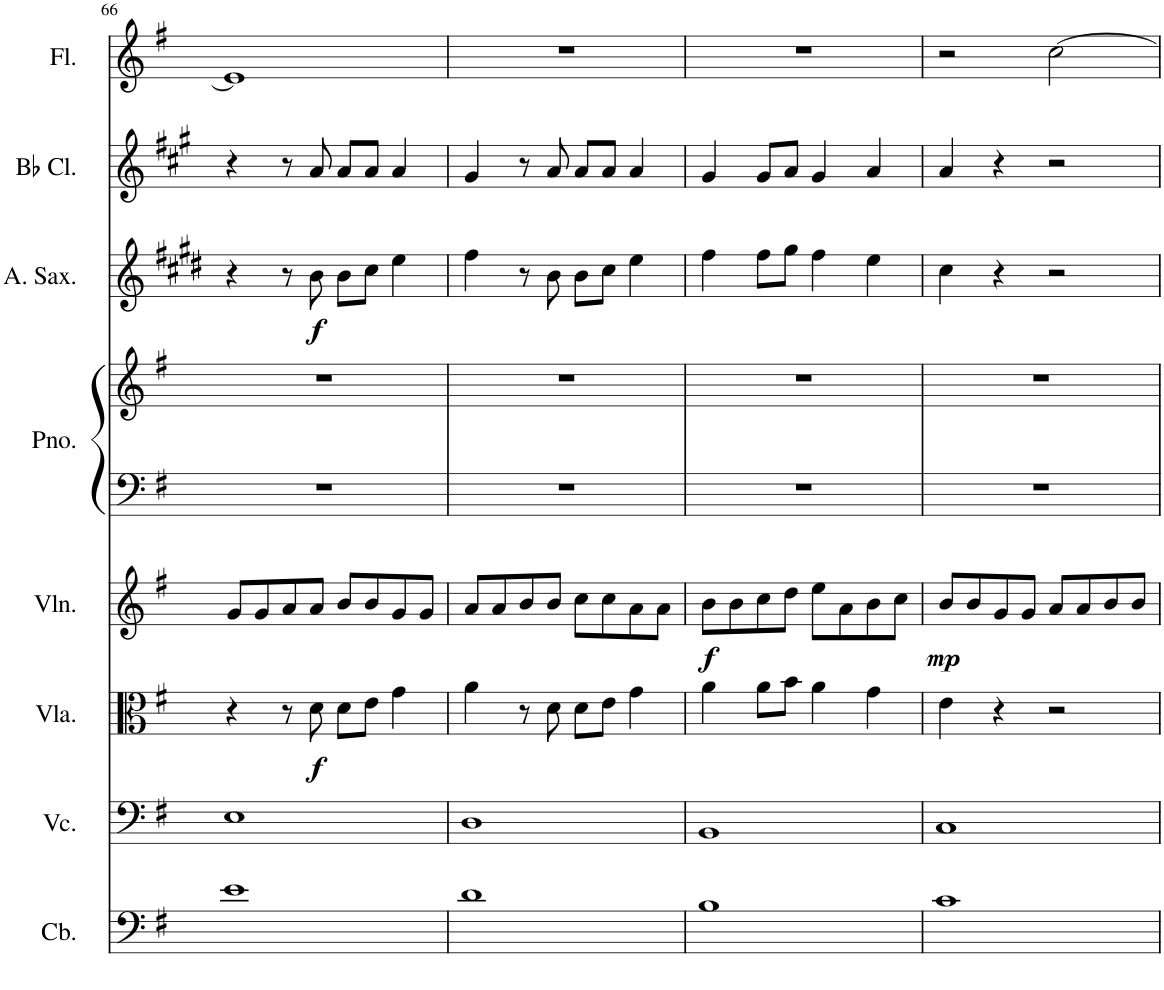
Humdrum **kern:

**kern	**kern	**kern	**dynam	**kern	**dynam	**kern	**kern	**kern	**dynam	**kern	**kern
*part8	*part7	*part6	*part6	*part5	*part5	*part4	*part4	*part3	*part3	*part2	*part1
*staff9	*staff8	*staff7	*staff7	*staff6	*staff6	*staff5	*staff4	*staff3	*staff3	*staff2	*staff1
*I"Contrabass	*I"Violoncello	*I"Viola	*	*I"Violin	*	*I"Piano	*	*I"Alto Saxophone	*	*I"Bb Clarinet	*I"Flute
*I'Cb.	*I'Vc.	*I'Vla.	*	*I'Vln.	*	*I'Pno.	*	*I'A. Sax.	*	*I'Bb Cl.	*I'Fl.
!!LO:PB:g=z
*clefF4	*clefF4	*clefC3	*	*clefG2	*	*clefF4	*clefG2	*clefG2	*	*clefG2	*clefG2
*Trd7c12	*	*	*	*	*	*	*	*Trd5c9	*	*Trd1c2	*
*k[f#]	*k[f#]	*k[f#]	*	*k[f#]	*	*k[f#]	*k[f#]	*k[f#c#g#d#]	*	*k[f#c#g#]	*k[f#]
*M4/4	*M4/4	*M4/4	*	*M4/4	*	*M4/4	*M4/4	*M4/4	*	*M4/4	*M4/4
=66	=66	=66	=66	=66	=66	=66	=66	=66	=66	=66	=66
1e	1E	4r	.	8g/L	.	1r	1r	4r	.	4r	1e]
.	.	.	.	8g/	.	.	.	.	.	.	.
.	.	8r	.	8a/	.	.	.	8r	.	8r	.
!	!	!	!LO:DY:b	!	!	!	!	!	!LO:DY:b	!	!
.	.	8d\	f	8a/J	.	.	.	8b\	f	8a/	.
.	.	8d\L	.	8b/L	.	.	.	8b\L	.	8a/L	.
.	.	8e\J	.	8b/	.	.	.	8cc#\J	.	8a/J	.
.	.	4g\	.	8g/	.	.	.	4ee\	.	4a/	.
.	.	.	.	8g/J	.	.	.	.	.	.	.
=67	=67	=67	=67	=67	=67	=67	=67	=67	=67	=67	=67
1d	1D	4a\	.	8a/L	.	1r	1r	4ff#\	.	4g#/	1r
.	.	.	.	8a/	.	.	.	.	.	.	.
.	.	8r	.	8b/	.	.	.	8r	.	8r	.
.	.	8d\	.	8b/J	.	.	.	8b\	.	8a/	.
.	.	8d\L	.	8cc\L	.	.	.	8b\L	.	8a/L	.
.	.	8e\J	.	8cc\	.	.	.	8cc#\J	.	8a/J	.
.	.	4g\	.	8a\	.	.	.	4ee\	.	4a/	.
.	.	.	.	8a\J	.	.	.	.	.	.	.
=68	=68	=68	=68	=68	=68	=68	=68	=68	=68	=68	=68
!	!	!	!	!	!LO:DY:b	!	!	!	!	!	!
1B	1BB	4a\	.	8b\L	f	1r	1r	4ff#\	.	4g#/	1r
.	.	.	.	8b\	.	.	.	.	.	.	.
.	.	8a\L	.	8cc\	.	.	.	8ff#\L	.	8g#/L	.
.	.	8b\J	.	8dd\J	.	.	.	8gg#\J	.	8a/J	.
.	.	4a\	.	8ee\L	.	.	.	4ff#\	.	4g#/	.
.	.	.	.	8a\	.	.	.	.	.	.	.
.	.	4g\	.	8b\	.	.	.	4ee\	.	4a/	.
.	.	.	.	8cc\J	.	.	.	.	.	.	.
=69	=69	=69	=69	=69	=69	=69	=69	=69	=69	=69	=69
!	!	!	!	!	!LO:DY:b	!	!	!	!	!	!
1c	1C	4e\	.	8b/L	mp	1r	1r	4cc#\	.	4a/	2r
.	.	.	.	8b/	.	.	.	.	.	.	.
.	.	4r	.	8g/	.	.	.	4r	.	4r	.
.	.	.	.	8g/J	.	.	.	.	.	.	.
.	.	2r	.	8a/L	.	.	.	2r	.	2r	[2cc\
.	.	.	.	8a/	.	.	.	.	.	.	.
.	.	.	.	8b/	.	.	.	.	.	.	.
.	.	.	.	8b/J	.	.	.	.	.	.	.
=	=	=	=	=	=	=	=	=	=	=	=
*-	*-	*-	*-	*-	*-	*-	*-	*-	*-	*-	*-
